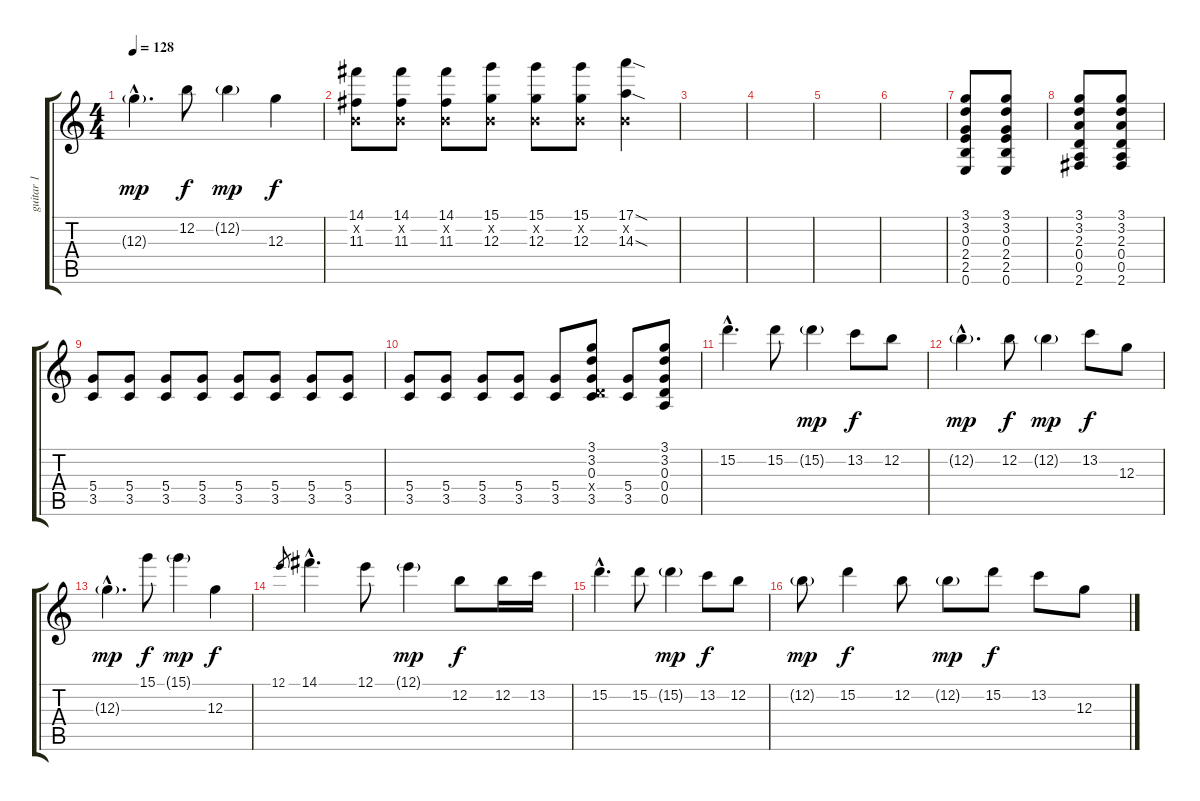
\track ("guitar 1" "guitar 1") {instrument distortionguitar}
\staff {score tabs}
\tuning (E4 B3 G3 D3 A2 E2) {hide}
\ts (4 4)
\tempo 128
\clef g2
\ks c
12.3{g hac}.4{d dy mp} 12.2.8{dy f} 12.2{g}.4{dy mp} 12.3.4{dy f} |
(14.1 0.2{x} 11.3).8 (14.1 0.2{x} 11.3).8 (14.1 0.2{x} 11.3).8 (15.1 0.2{x} 12.3).8 (15.1 0.2{x} 12.3).8 (15.1 0.2{x} 12.3).8 (17.1{sod} 0.2{x} 14.3{sod}).4 |
|
|
|
|
(3.1 3.2 0.3 2.4 2.5 0.6).8 (3.1 3.2 0.3 2.4 2.5 0.6).8 |
(3.1 3.2 2.3 0.4 0.5 2.6).8 (3.1 3.2 2.3 0.4 0.5 2.6).8 |
(5.4 3.5).8 (5.4 3.5).8 (5.4 3.5).8 (5.4 3.5).8 (5.4 3.5).8 (5.4 3.5).8 (5.4 3.5).8 (5.4 3.5).8 |
(5.4 3.5).8 (5.4 3.5).8 (5.4 3.5).8 (5.4 3.5).8 (5.4 3.5).8 (3.1 3.2 0.3 0.4{x} 3.5).8 (5.4 3.5).8 (3.1 3.2 0.3 0.4 0.5).8 |
15.2{hac}.4{d} 15.2.8 15.2{g}.4{dy mp} 13.2.8{dy f} 12.2.8 |
12.2{g hac}.4{d dy mp} 12.2.8{dy f} 12.2{g}.4{dy mp} 13.2.8{dy f} 12.3.8 |
12.3{g hac}.4{d dy mp} 15.1.8{dy f} 15.1{g}.4{dy mp} 12.3.4{dy f} |
12.1.8{gr} 14.1{hac}.4{d} 12.1.8 12.1{g}.4{dy mp} 12.2.8{dy f} 12.2.16 13.2.16 |
15.2{hac}.4{d} 15.2.8 15.2{g}.4{dy mp} 13.2.8{dy f} 12.2.8 |
12.2{g}.8{dy mp} 15.2.4{dy f} 12.2.8 12.2{g}.8{dy mp} 15.2.8{dy f} 13.2.8 12.3.8
